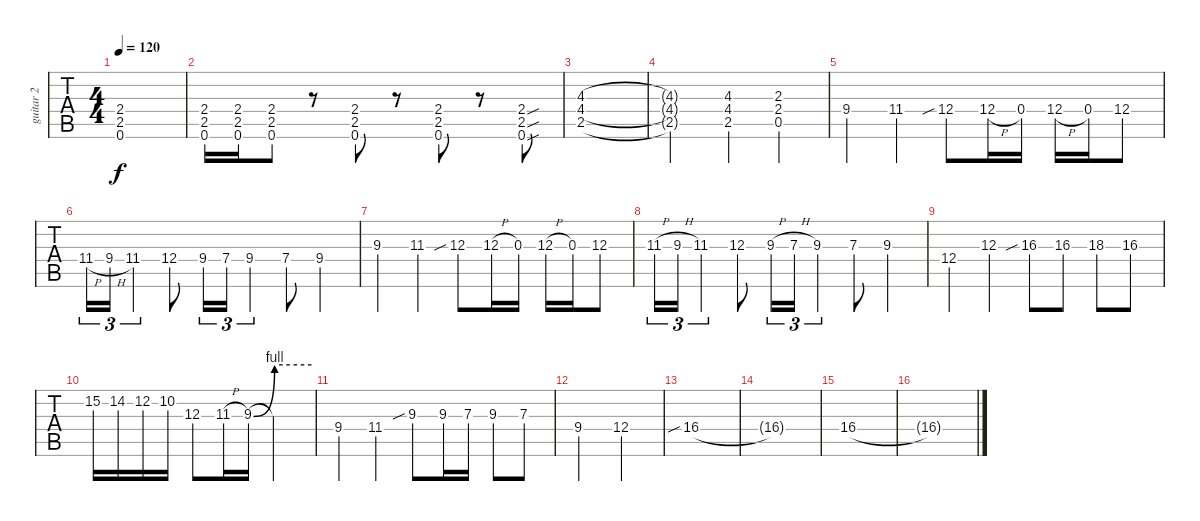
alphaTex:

\track ("guitar 2" "guitar 2") {instrument distortionguitar}
\staff {tabs}
\tuning (D4 A3 F3 C3 G2 D2) {hide}
\ts (4 4)
\tempo 120
\clef g2
\ks eminor
(2.4 2.5 0.6).1{dy f} |
(2.4 2.5 0.6).16 (2.4 2.5 0.6).16 (2.4 2.5 0.6).8 r.8 (2.4 2.5 0.6).8 r.8 (2.4 2.5 0.6).8 r.8 (2.4{sou} 2.5{sou} 0.6{sou}).8 |
(4.3 4.4 2.5).1 |
(4.3{t} 4.4{t} 2.5{t}).2 (4.3 4.4 2.5).4 (2.3 2.4 0.5).4 |
9.4.4 11.4.4 12.4{sib}.8 12.4{h}.16 0.4.16 12.4{h}.16 0.4.16 12.4.8 |
11.4{h}.16{tu (3 2)} 9.4{h}.16{tu (3 2)} 11.4.4{tu (3 2)} 12.4.8 9.4.16{tu (3 2)} 7.4.16{tu (3 2)} 9.4.4{tu (3 2)} 7.4.8 9.4.4 |
9.3.4 11.3.4 12.3{sib}.8 12.3{h}.16 0.3.16 12.3{h}.16 0.3.16 12.3.8 |
11.3{h}.16{tu (3 2)} 9.3{h}.16{tu (3 2)} 11.3.4{tu (3 2)} 12.3.8 9.3{h}.16{tu (3 2)} 7.3{h}.16{tu (3 2)} 9.3.4{tu (3 2)} 7.3.8 9.3.4 |
12.4.4 12.3.4 16.3{sib}.8 16.3.8 18.3.8 16.3.8 |
15.2.16 14.2.16 12.2.16 10.2.16 12.3.8 11.3{h}.16 9.3{be (bend 0 0 60 4)}.16 9.3{be (hold 0 4 60 4) t}.2 |
9.4.4 11.4.4 9.3{sib}.8 9.3.16 7.3.16 9.3.8 7.3.8 |
9.4.2 12.4.2 |
16.4{sib}.1 |
16.4{t}.1 |
16.4.1 |
16.4{t}.1
